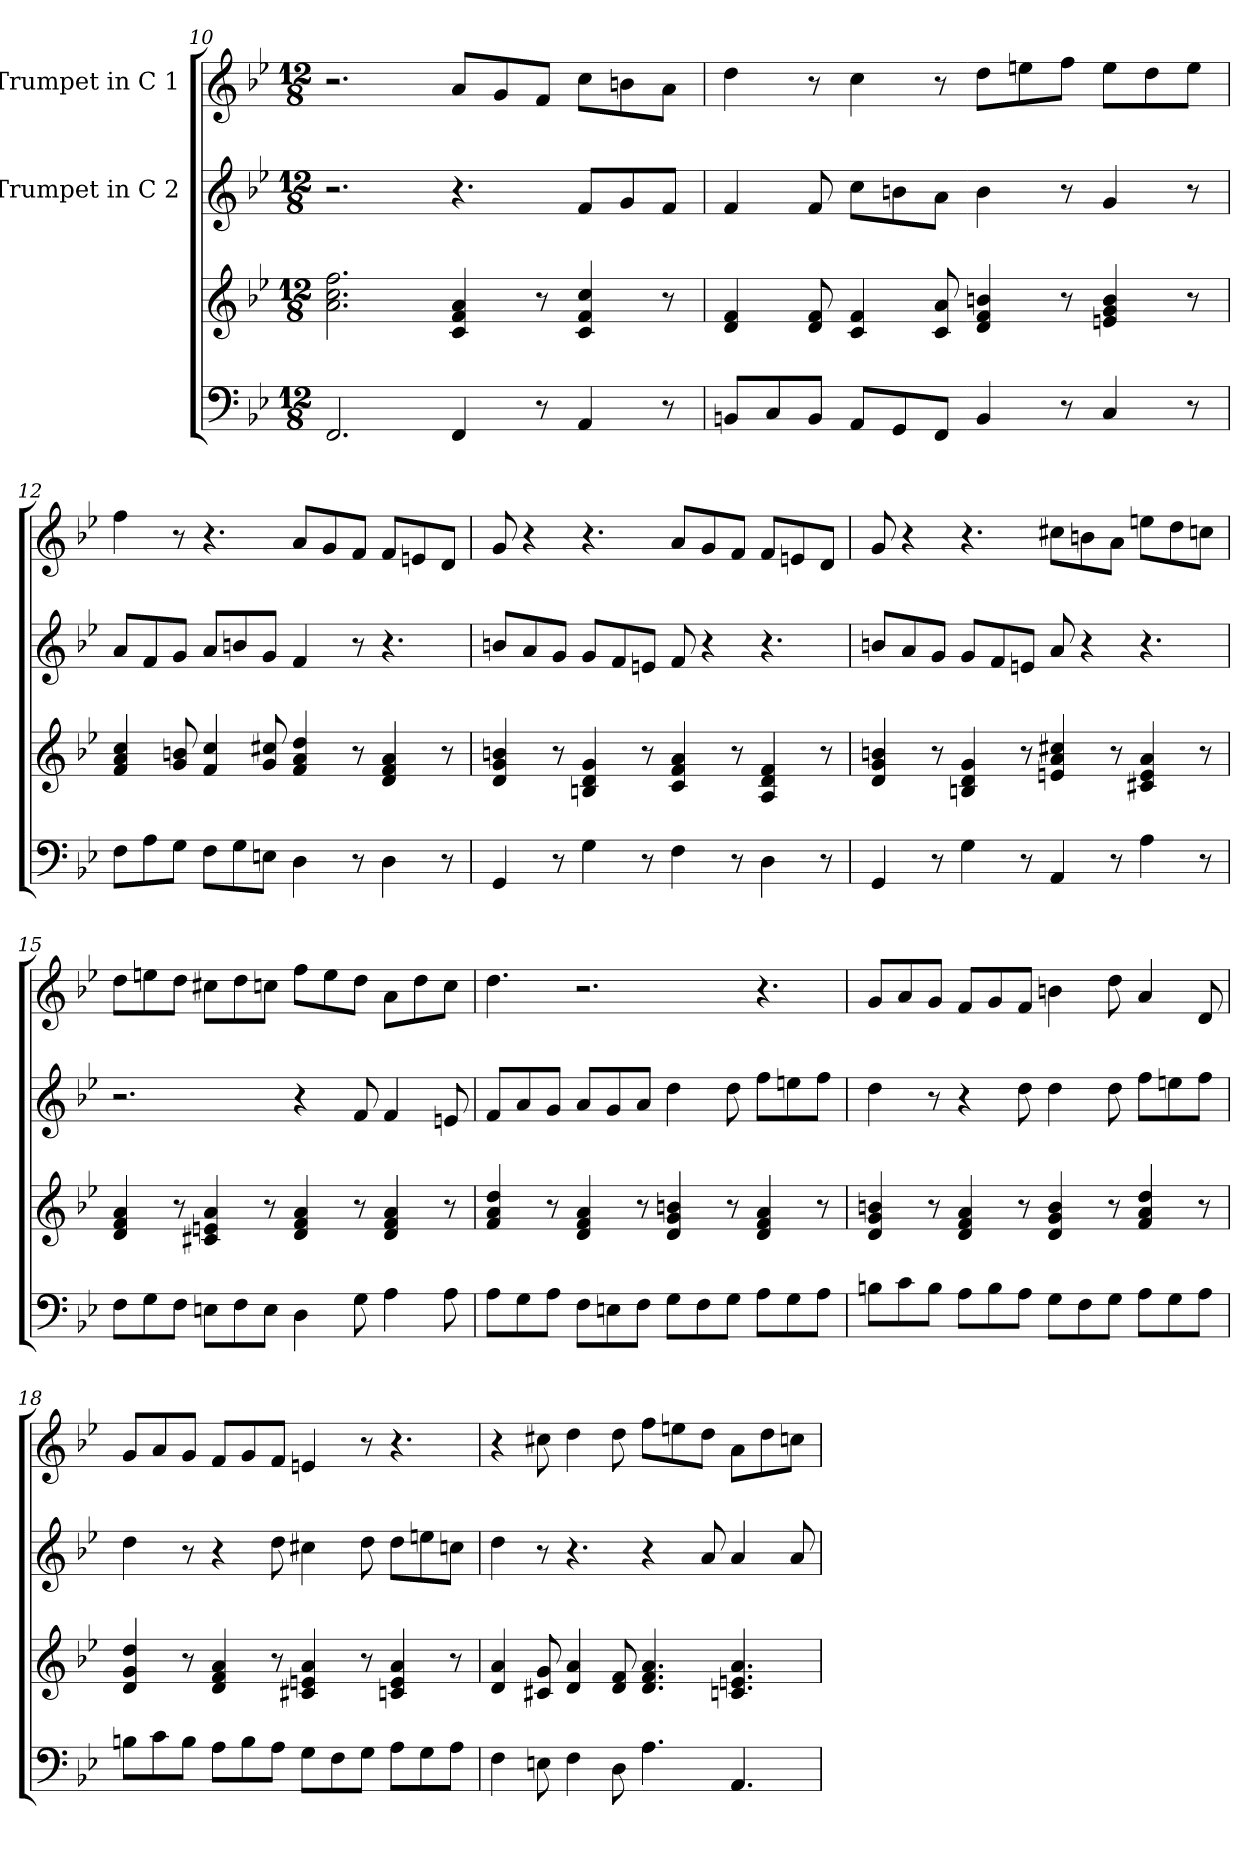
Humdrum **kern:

**kern	**kern	**kern	**kern
*part3	*part3	*part2	*part1
*staff4	*staff3	*staff2	*staff1
*	*	*I"Trumpet in C 2	*I"Trumpet in C 1
*clefF4	*clefG2	*clefG2	*clefG2
*k[b-e-]	*k[b-e-]	*k[b-e-]	*k[b-e-]
*B-:	*B-:	*B-:	*B-:
*M12/8	*M12/8	*M12/8	*M12/8
=10	=10	=10	=10
2.FF/	2.a\ 2.cc\ 2.ff\	2.r	2.r
4FF/	4c/ 4f/ 4a/	4.r	8a/L
.	.	.	8g/
8r	8r	.	8f/J
4AA/	4c/ 4f/ 4cc/	8f/L	8cc\L
.	.	8g/	8b\
8r	8r	8f/J	8a\J
=11	=11	=11	=11
8BB/L	4d/ 4f/	4f/	4dd\
8C/	.	.	.
8BB/J	8d/ 8f/	8f/	8r
8AA/L	4c/ 4f/	8cc\L	4cc\
8GG/	.	8b\	.
8FF/J	8c/ 8a/	8a\J	8r
4BB/	4d/ 4f/ 4b/	4b\	8dd\L
.	.	.	8een\
8r	8r	8r	8ff\J
4C/	4en/ 4g/ 4b/	4g/	8ee\L
.	.	.	8dd\
8r	8r	8r	8ee\J
!!LO:LB:g=z
=12	=12	=12	=12
8F\L	4f/ 4a/ 4cc/	8a/L	4ff\
8A\	.	8f/	.
8G\J	8g/ 8b/	8g/J	8r
8F\L	4f/ 4cc/	8a/L	4.r
8G\	.	8b/	.
8En\J	8g/ 8cc#X/	8g/J	.
4D\	4f/ 4a/ 4dd/	4f/	8a/L
.	.	.	8g/
8r	8r	8r	8f/J
4D\	4d/ 4f/ 4a/	4.r	8f/L
.	.	.	8en/
8r	8r	.	8d/J
=13	=13	=13	=13
4GG/	4d/ 4g/ 4b/	8b/L	8g/
.	.	8a/	4r
8r	8r	8g/J	.
4G\	4B/ 4d/ 4g/	8g/L	4.r
.	.	8f/	.
8r	8r	8en/J	.
4F\	4c/ 4f/ 4a/	8f/	8a/L
.	.	4r	8g/
8r	8r	.	8f/J
4D\	4A/ 4d/ 4f/	4.r	8f/L
.	.	.	8en/
8r	8r	.	8d/J
=14	=14	=14	=14
4GG/	4d/ 4g/ 4b/	8b/L	8g/
.	.	8a/	4r
8r	8r	8g/J	.
4G\	4B/ 4d/ 4g/	8g/L	4.r
.	.	8f/	.
8r	8r	8en/J	.
4AA/	4en/ 4a/ 4cc#X/	8a/	8cc#X\L
.	.	4r	8bn\
8r	8r	.	8a\J
4A\	4c#X/ 4e/ 4a/	4.r	8een\L
.	.	.	8dd\
8r	8r	.	8cc\J
!!LO:LB:g=z
=15	=15	=15	=15
8F\L	4d/ 4f/ 4a/	2.r	8dd\L
8G\	.	.	8een\
8F\J	8r	.	8dd\J
8En\L	4c#X/ 4en/ 4a/	.	8cc#X\L
8F\	.	.	8dd\
8E\J	8r	.	8cc\J
4D\	4d/ 4f/ 4a/	4r	8ff\L
.	.	.	8ee\
8G\	8r	8f/	8dd\J
4A\	4d/ 4f/ 4a/	4f/	8a\L
.	.	.	8dd\
8A\	8r	8en/	8cc\J
=16	=16	=16	=16
8A\L	4f/ 4a/ 4dd/	8f/L	4.dd\
8G\	.	8a/	.
8A\J	8r	8g/J	.
8F\L	4d/ 4f/ 4a/	8a/L	2.r
8En\	.	8g/	.
8F\J	8r	8a/J	.
8G\L	4d/ 4g/ 4b/	4dd\	.
8F\	.	.	.
8G\J	8r	8dd\	.
8A\L	4d/ 4f/ 4a/	8ff\L	4.r
8G\	.	8een\	.
8A\J	8r	8ff\J	.
=17	=17	=17	=17
8B\L	4d/ 4g/ 4b/	4dd\	8g/L
8c\	.	.	8a/
8B\J	8r	8r	8g/J
8A\L	4d/ 4f/ 4a/	4r	8f/L
8B\	.	.	8g/
8A\J	8r	8dd\	8f/J
8G\L	4d/ 4g/ 4b/	4dd\	4b\
8F\	.	.	.
8G\J	8r	8dd\	8dd\
8A\L	4f/ 4a/ 4dd/	8ff\L	4a/
8G\	.	8een\	.
8A\J	8r	8ff\J	8d/
!!LO:PB:g=z
=18	=18	=18	=18
8B\L	4d/ 4g/ 4dd/	4dd\	8g/L
8c\	.	.	8a/
8B\J	8r	8r	8g/J
8A\L	4d/ 4f/ 4a/	4r	8f/L
8B\	.	.	8g/
8A\J	8r	8dd\	8f/J
8G\L	4c#X/ 4en/ 4a/	4cc#X\	4en/
8F\	.	.	.
8G\J	8r	8dd\	8r
8A\L	4c/ 4e/ 4a/	8dd\L	4.r
8G\	.	8een\	.
8A\J	8r	8cc\J	.
=19	=19	=19	=19
4F\	4d/ 4a/	4dd\	4r
8En\	8c#X/ 8g/	8r	8cc#X\
4F\	4d/ 4a/	4.r	4dd\
8D\	8d/ 8f/	.	8dd\
4.A\	4.d/ 4.f/ 4.a/	4r	8ff\L
.	.	.	8een\
.	.	8a/	8dd\J
4.AA/	4.c/ 4.en/ 4.a/	4a/	8a\L
.	.	.	8dd\
.	.	8a/	8cc\J
=	=	=	=
*-	*-	*-	*-
